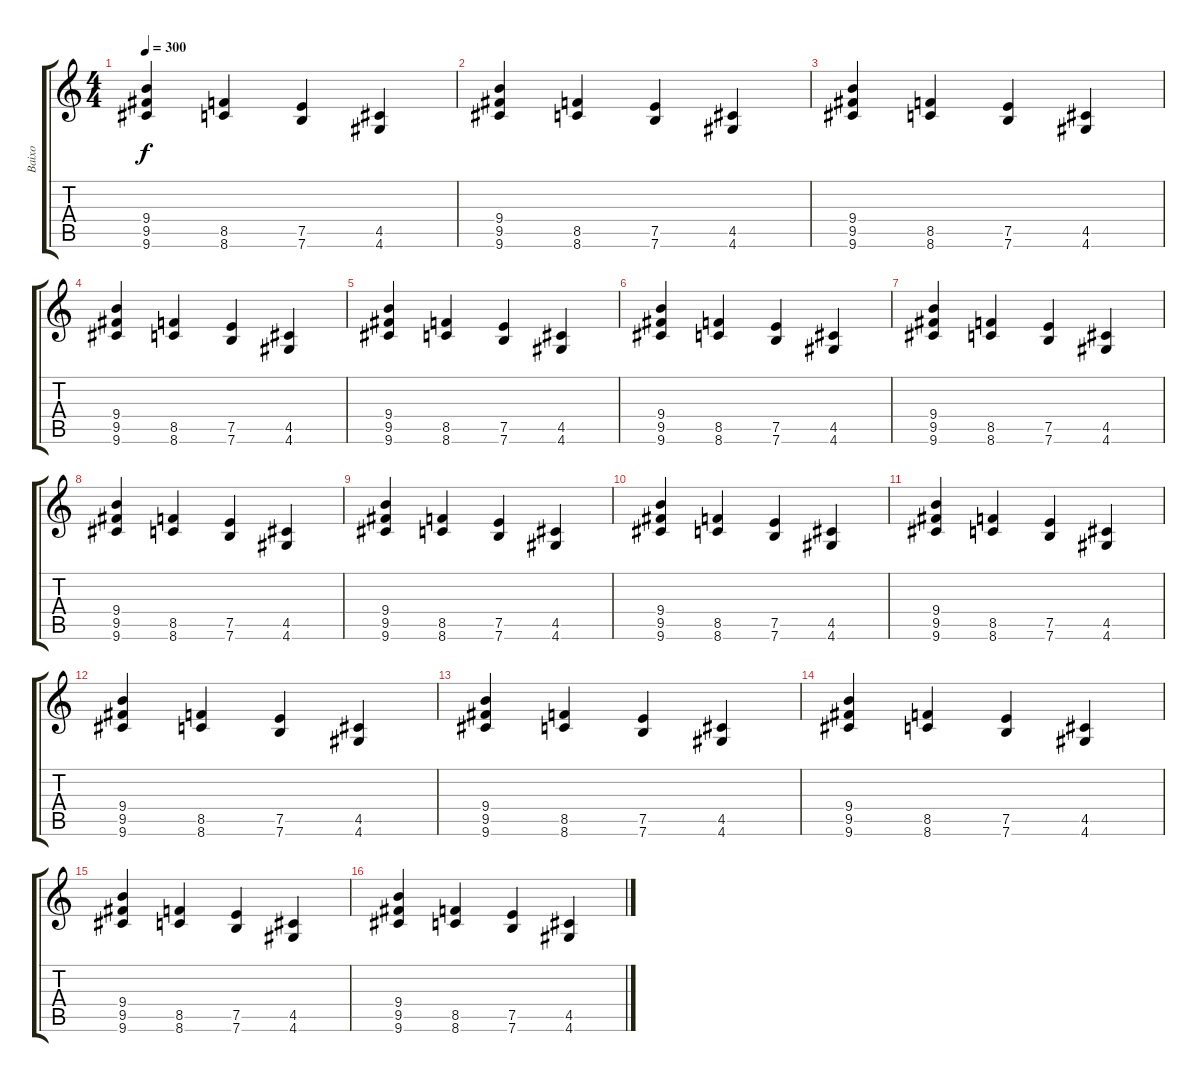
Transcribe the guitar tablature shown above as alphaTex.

\track ("Baixo" "Baixo") {instrument electricbassfinger}
\staff {score tabs}
\tuning (E4 B3 G3 D3 A2 E2) {hide}
\ts (4 4)
\tempo 300
\clef g2
\ks c
(9.4 9.5 9.6).4{dy f} (8.5 8.6).4 (7.5 7.6).4 (4.5 4.6).4 |
(9.4 9.5 9.6).4 (8.5 8.6).4 (7.5 7.6).4 (4.5 4.6).4 |
(9.4 9.5 9.6).4 (8.5 8.6).4 (7.5 7.6).4 (4.5 4.6).4 |
(9.4 9.5 9.6).4 (8.5 8.6).4 (7.5 7.6).4 (4.5 4.6).4 |
(9.4 9.5 9.6).4 (8.5 8.6).4 (7.5 7.6).4 (4.5 4.6).4 |
(9.4 9.5 9.6).4 (8.5 8.6).4 (7.5 7.6).4 (4.5 4.6).4 |
(9.4 9.5 9.6).4 (8.5 8.6).4 (7.5 7.6).4 (4.5 4.6).4 |
(9.4 9.5 9.6).4 (8.5 8.6).4 (7.5 7.6).4 (4.5 4.6).4 |
(9.4 9.5 9.6).4 (8.5 8.6).4 (7.5 7.6).4 (4.5 4.6).4 |
(9.4 9.5 9.6).4 (8.5 8.6).4 (7.5 7.6).4 (4.5 4.6).4 |
(9.4 9.5 9.6).4 (8.5 8.6).4 (7.5 7.6).4 (4.5 4.6).4 |
(9.4 9.5 9.6).4 (8.5 8.6).4 (7.5 7.6).4 (4.5 4.6).4 |
(9.4 9.5 9.6).4 (8.5 8.6).4 (7.5 7.6).4 (4.5 4.6).4 |
(9.4 9.5 9.6).4 (8.5 8.6).4 (7.5 7.6).4 (4.5 4.6).4 |
(9.4 9.5 9.6).4 (8.5 8.6).4 (7.5 7.6).4 (4.5 4.6).4 |
(9.4 9.5 9.6).4 (8.5 8.6).4 (7.5 7.6).4 (4.5 4.6).4
